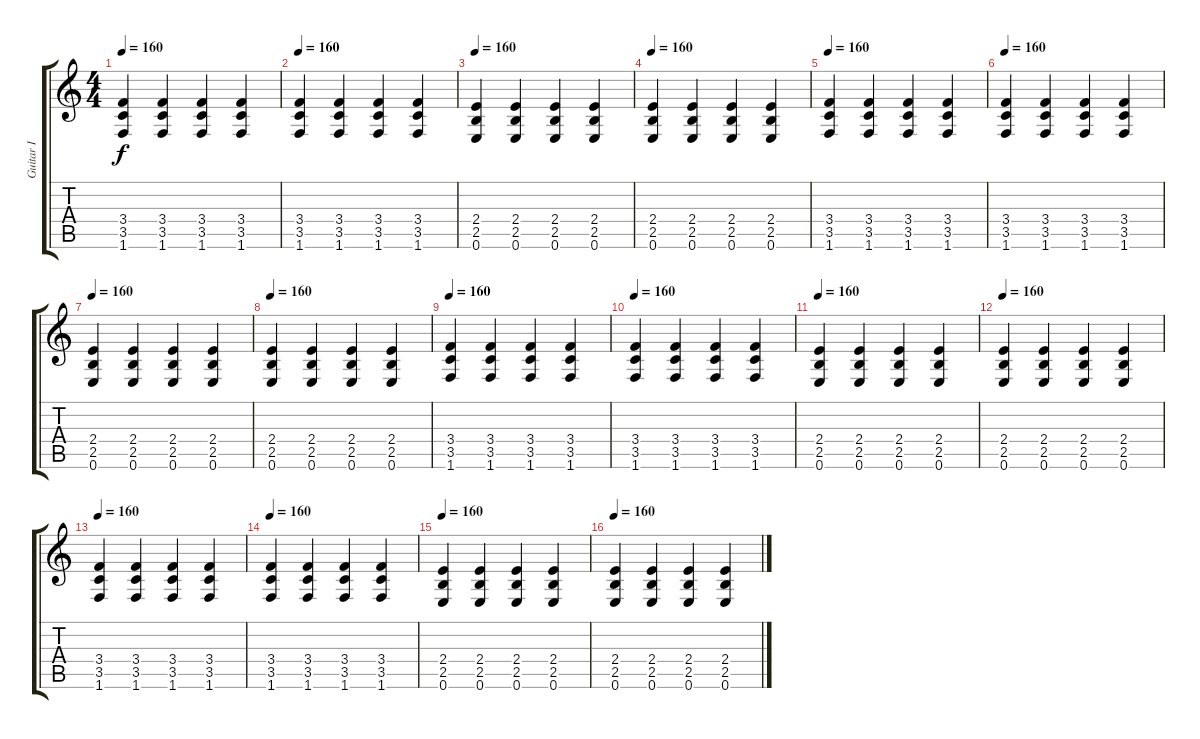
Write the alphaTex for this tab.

\track ("Guitar I" "Guitar I") {instrument distortionguitar}
\staff {score tabs}
\tuning (E4 B3 G3 D3 A2 E2) {hide}
\ts (4 4)
\tempo 160
\clef g2
\ks c
(3.4 3.5 1.6).4{dy f} (3.4 3.5 1.6).4 (3.4 3.5 1.6).4 (3.4 3.5 1.6).4 |
\tempo 160
(3.4 3.5 1.6).4 (3.4 3.5 1.6).4 (3.4 3.5 1.6).4 (3.4 3.5 1.6).4 |
\tempo 160
(2.4 2.5 0.6).4 (2.4 2.5 0.6).4 (2.4 2.5 0.6).4 (2.4 2.5 0.6).4 |
\tempo 160
(2.4 2.5 0.6).4 (2.4 2.5 0.6).4 (2.4 2.5 0.6).4 (2.4 2.5 0.6).4 |
\tempo 160
(3.4 3.5 1.6).4 (3.4 3.5 1.6).4 (3.4 3.5 1.6).4 (3.4 3.5 1.6).4 |
\tempo 160
(3.4 3.5 1.6).4 (3.4 3.5 1.6).4 (3.4 3.5 1.6).4 (3.4 3.5 1.6).4 |
\tempo 160
(2.4 2.5 0.6).4 (2.4 2.5 0.6).4 (2.4 2.5 0.6).4 (2.4 2.5 0.6).4 |
\tempo 160
(2.4 2.5 0.6).4 (2.4 2.5 0.6).4 (2.4 2.5 0.6).4 (2.4 2.5 0.6).4 |
\tempo 160
(3.4 3.5 1.6).4 (3.4 3.5 1.6).4 (3.4 3.5 1.6).4 (3.4 3.5 1.6).4 |
\tempo 160
(3.4 3.5 1.6).4 (3.4 3.5 1.6).4 (3.4 3.5 1.6).4 (3.4 3.5 1.6).4 |
\tempo 160
(2.4 2.5 0.6).4 (2.4 2.5 0.6).4 (2.4 2.5 0.6).4 (2.4 2.5 0.6).4 |
\tempo 160
(2.4 2.5 0.6).4 (2.4 2.5 0.6).4 (2.4 2.5 0.6).4 (2.4 2.5 0.6).4 |
\tempo 160
(3.4 3.5 1.6).4 (3.4 3.5 1.6).4 (3.4 3.5 1.6).4 (3.4 3.5 1.6).4 |
\tempo 160
(3.4 3.5 1.6).4 (3.4 3.5 1.6).4 (3.4 3.5 1.6).4 (3.4 3.5 1.6).4 |
\tempo 160
(2.4 2.5 0.6).4 (2.4 2.5 0.6).4 (2.4 2.5 0.6).4 (2.4 2.5 0.6).4 |
\tempo 160
(2.4 2.5 0.6).4 (2.4 2.5 0.6).4 (2.4 2.5 0.6).4 (2.4 2.5 0.6).4
